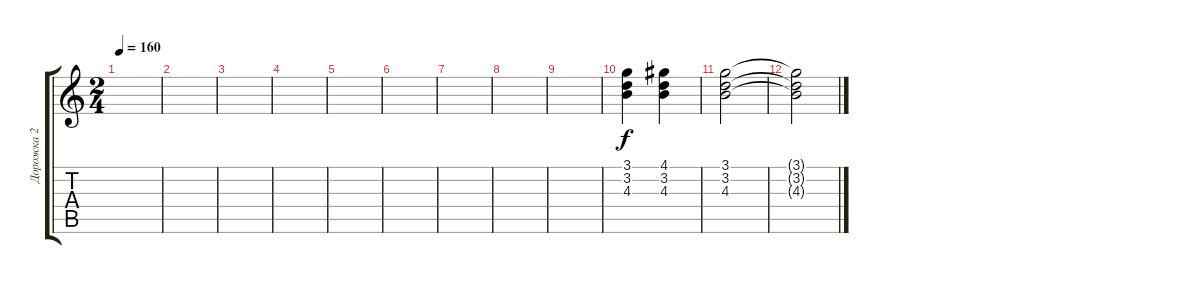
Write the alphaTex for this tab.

\track ("Дорожка 2" "Дорожка 2") {instrument electricguitarjazz}
\staff {score tabs}
\tuning (E4 B3 G3 D3 A2 E2) {hide}
\ts (2 4)
\tempo 160
\clef g2
\ks c
|
|
|
|
|
|
|
|
|
(3.1 3.2 4.3).4 (4.1 3.2 4.3).4 |
(3.1 3.2 4.3).2 |
(3.1{t} 3.2{t} 4.3{t}).2
